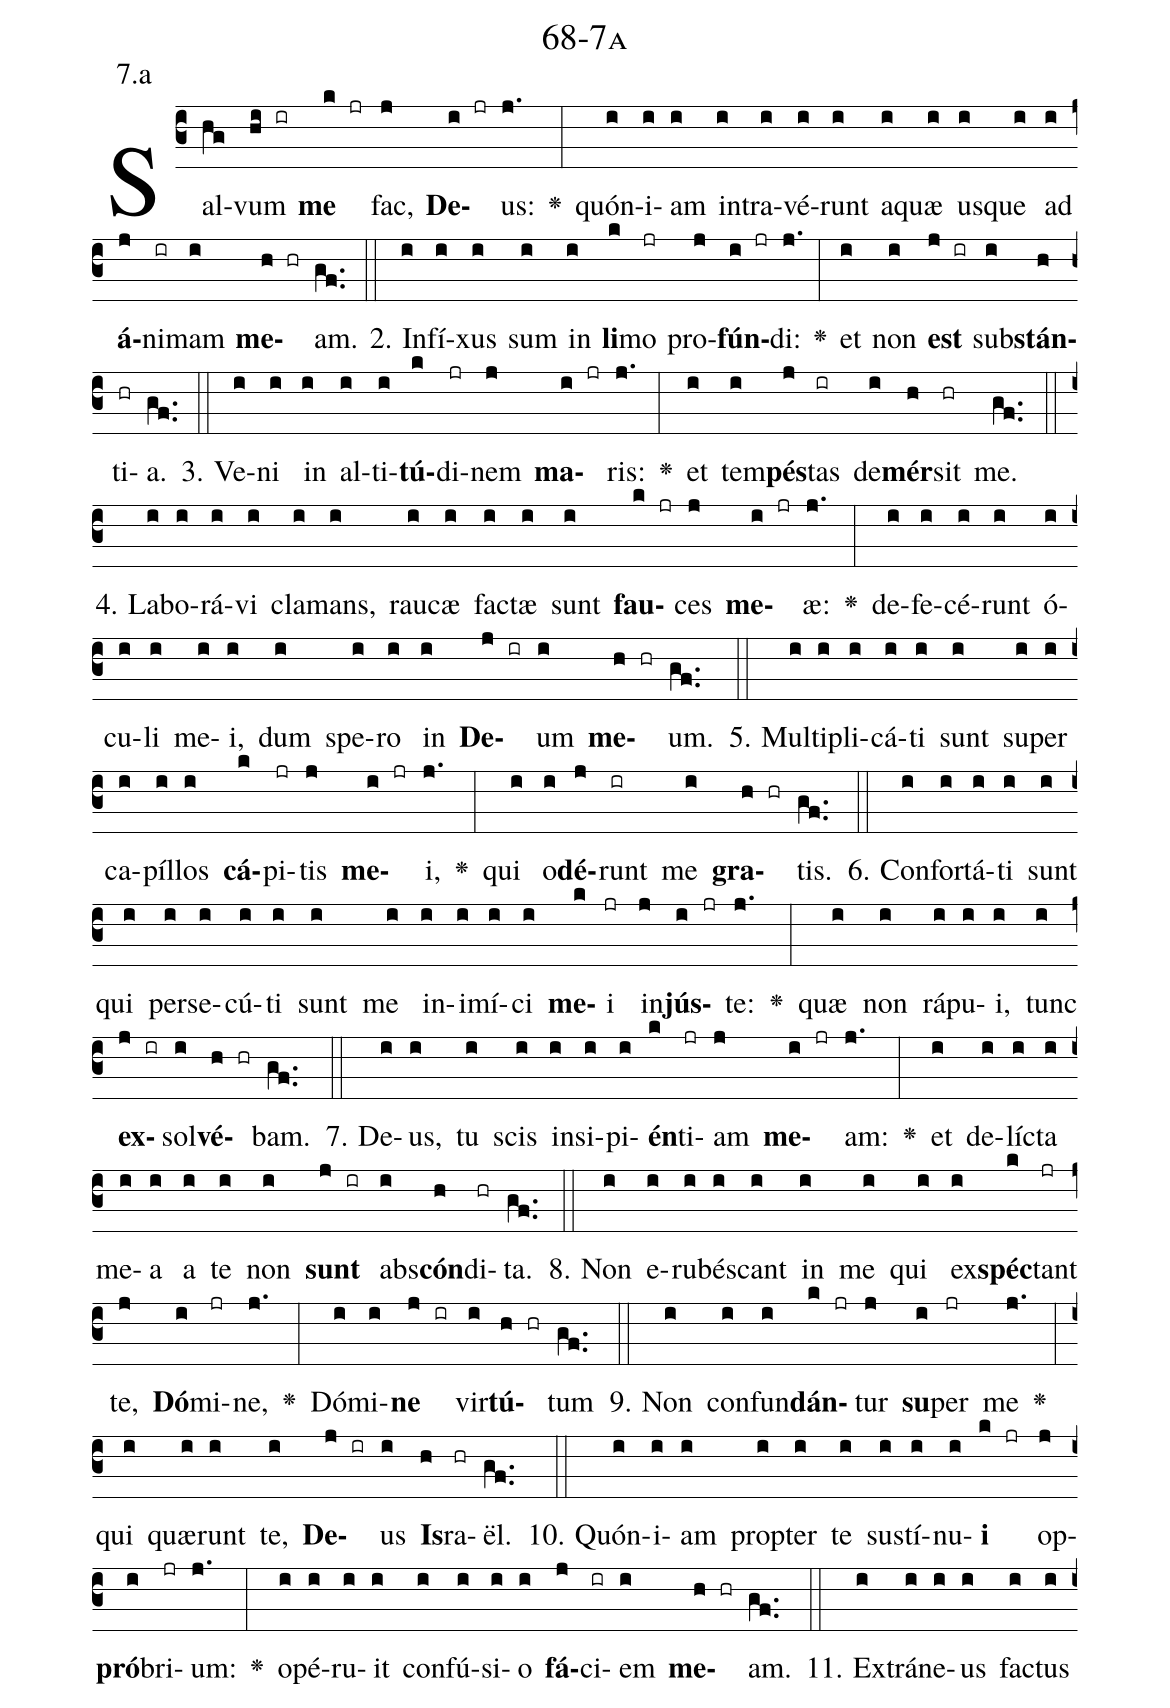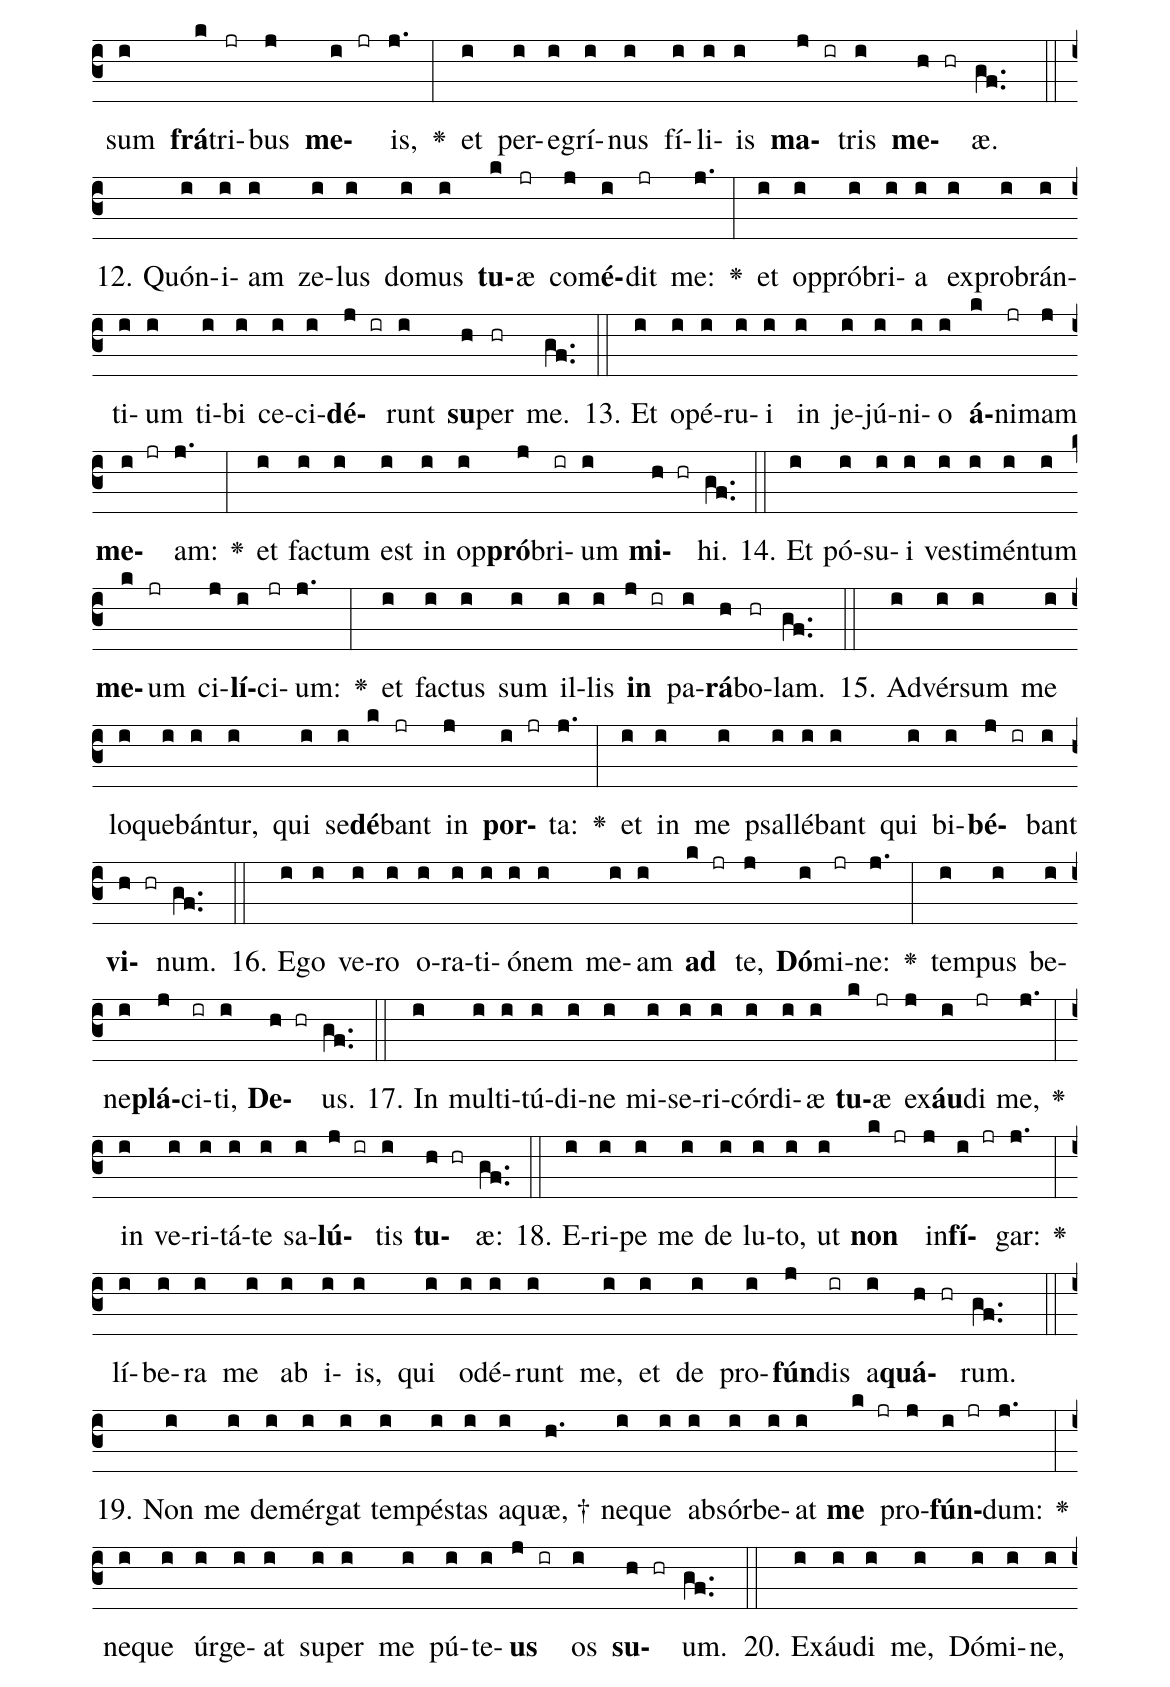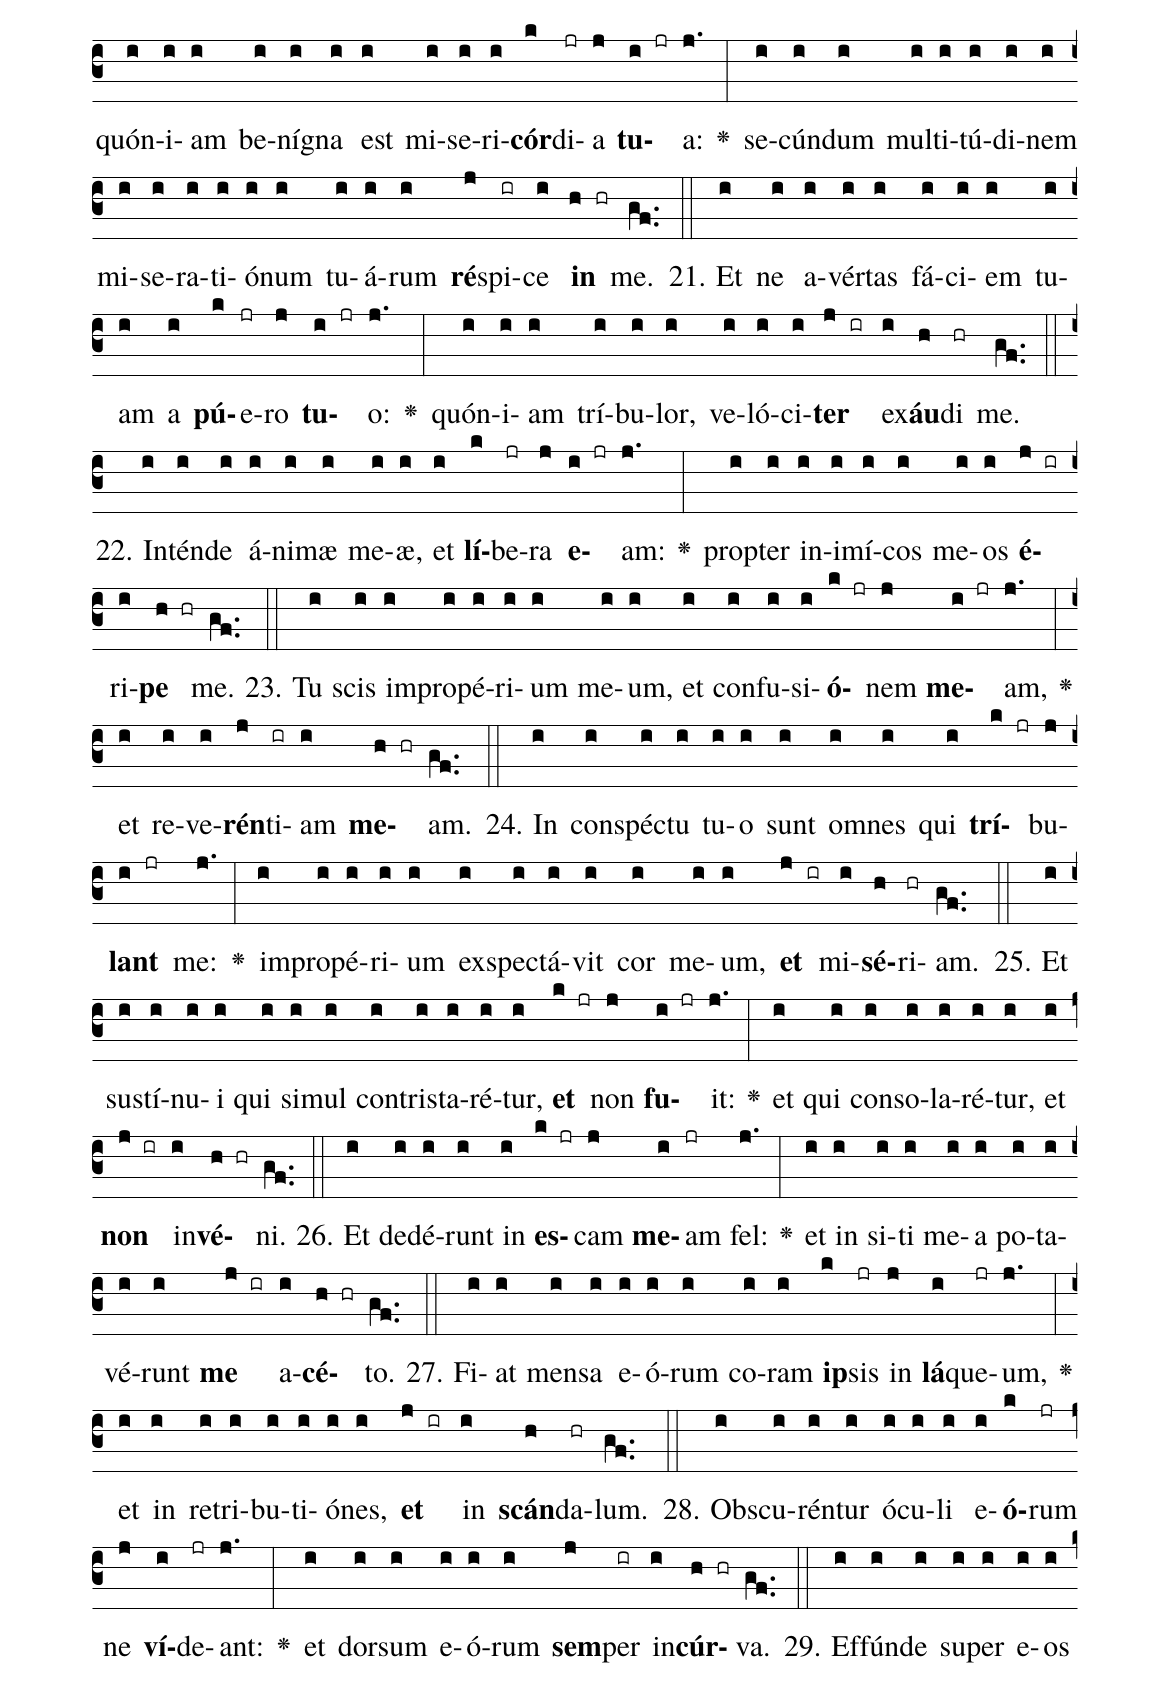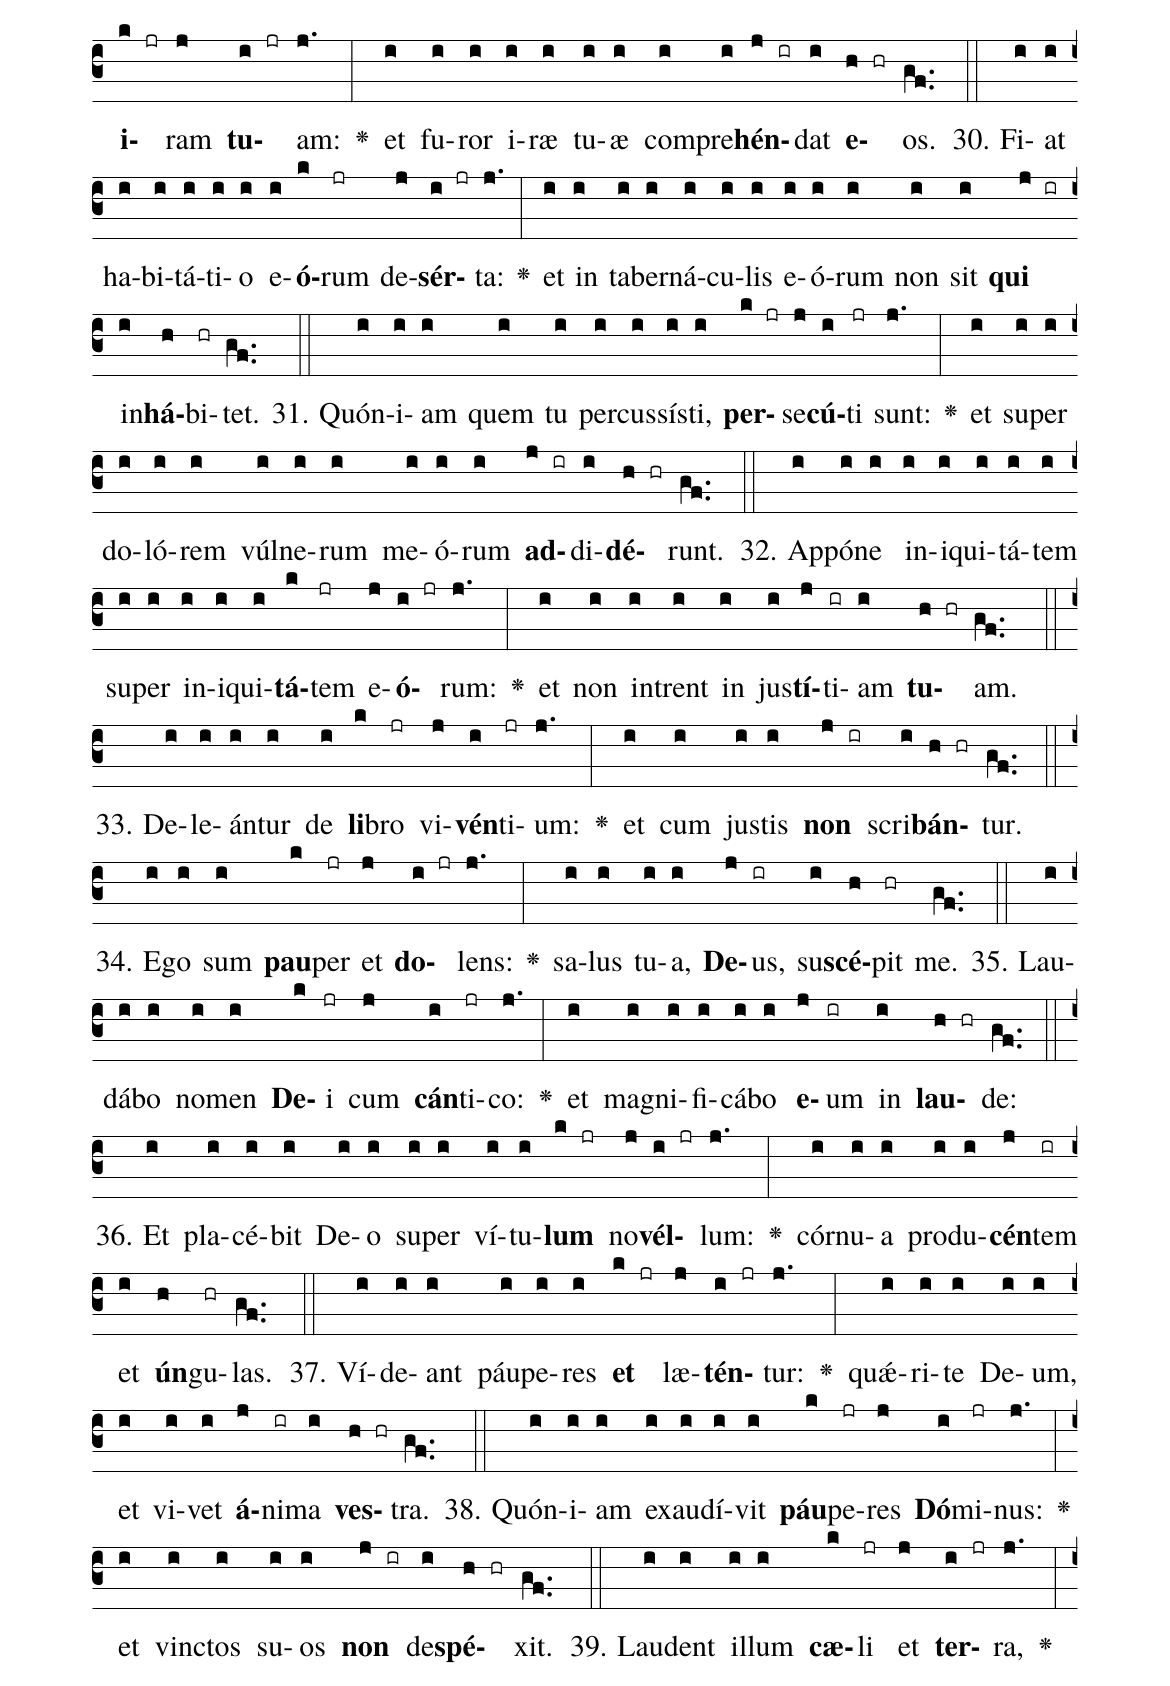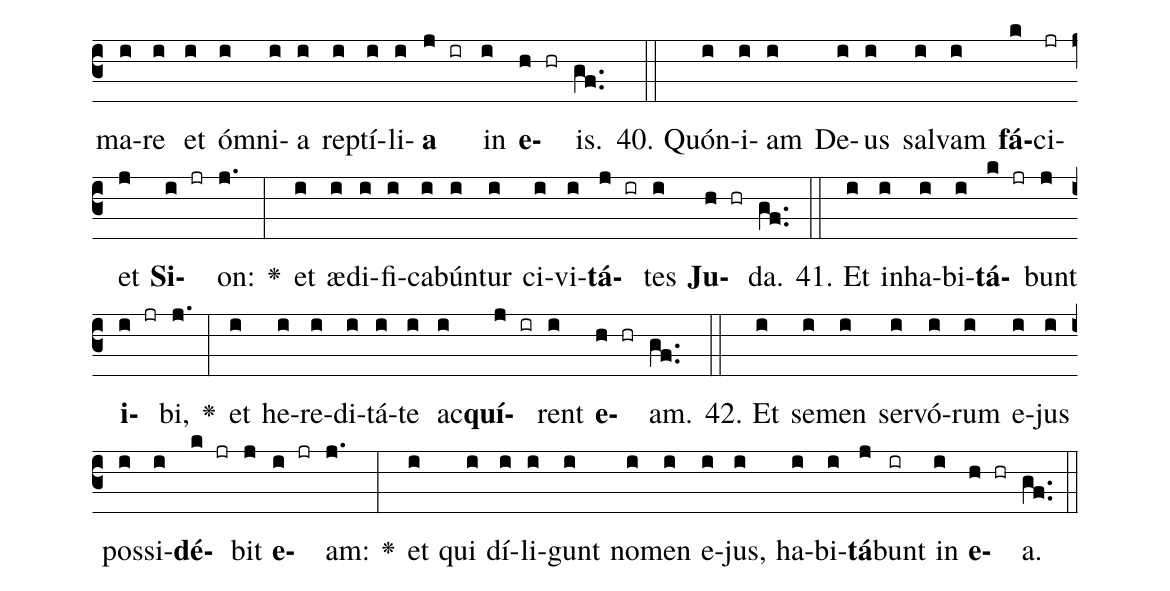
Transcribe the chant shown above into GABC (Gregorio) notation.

name: 68-7a;
annotation: 7.a;
%%
(c3)Sal(hg)vum(hi ir) <b>me</b>(k jr) fac,(j) <b>De</b>(i jr)us:(j.) <v>\greheightstar</v>(:) quón(i)i(i)am(i) in(i)tra(i)vé(i)runt(i) a(i)quæ(i) us(i)que(i) ad(i) <b>á</b>(j)ni(ir)mam(i) <b>me</b>(h hr)am.(gf..) (::)
2. In(i)fí(i)xus(i) sum(i) in(i) <b>li</b>(k)mo(jr) pro(j)<b>fún</b>(i jr)di:(j.) <v>\greheightstar</v>(:) et(i) non(i) <b>est</b>(j ir) sub(i)<b>stán</b>(h)ti(hr)a.(gf..) (::)
3. Ve(i)ni(i) in(i) al(i)ti(i)<b>tú</b>(k)di(jr)nem(j) <b>ma</b>(i jr)ris:(j.) <v>\greheightstar</v>(:) et(i) tem(i)<b>pés</b>(j)tas(ir) de(i)<b>mér</b>(h)sit(hr) me.(gf..) (::)
4. La(i)bo(i)rá(i)vi(i) cla(i)mans,(i) rau(i)cæ(i) fac(i)tæ(i) sunt(i) <b>fau</b>(k jr)ces(j) <b>me</b>(i jr)æ:(j.) <v>\greheightstar</v>(:) de(i)fe(i)cé(i)runt(i) ó(i)cu(i)li(i) me(i)i,(i) dum(i) spe(i)ro(i) in(i) <b>De</b>(j ir)um(i) <b>me</b>(h hr)um.(gf..) (::)
5. Mul(i)ti(i)pli(i)cá(i)ti(i) sunt(i) su(i)per(i) ca(i)píl(i)los(i) <b>cá</b>(k)pi(jr)tis(j) <b>me</b>(i jr)i,(j.) <v>\greheightstar</v>(:) qui(i) o(i)<b>dé</b>(j)runt(ir) me(i) <b>gra</b>(h hr)tis.(gf..) (::)
6. Con(i)for(i)tá(i)ti(i) sunt(i) qui(i) per(i)se(i)cú(i)ti(i) sunt(i) me(i) in(i)i(i)mí(i)ci(i) <b>me</b>(k)i(jr) in(j)<b>jús</b>(i jr)te:(j.) <v>\greheightstar</v>(:) quæ(i) non(i) rá(i)pu(i)i,(i) tunc(i) <b>ex</b>(j ir)sol(i)<b>vé</b>(h hr)bam.(gf..) (::)
7. De(i)us,(i) tu(i) scis(i) in(i)si(i)pi(i)<b>én</b>(k)ti(jr)am(j) <b>me</b>(i jr)am:(j.) <v>\greheightstar</v>(:) et(i) de(i)líc(i)ta(i) me(i)a(i) a(i) te(i) non(i) <b>sunt</b>(j ir) abs(i)<b>cón</b>(h)di(hr)ta.(gf..) (::)
8. Non(i) e(i)ru(i)bés(i)cant(i) in(i) me(i) qui(i) ex(i)<b>spéc</b>(k)tant(jr) te,(j) <b>Dó</b>(i)mi(jr)ne,(j.) <v>\greheightstar</v>(:) Dó(i)mi(i)<b>ne</b>(j ir) vir(i)<b>tú</b>(h hr)tum(gf..) (::)
9. Non(i) con(i)fun(i)<b>dán</b>(k jr)tur(j) <b>su</b>(i)per(jr) me(j.) <v>\greheightstar</v>(:) qui(i) quæ(i)runt(i) te,(i) <b>De</b>(j ir)us(i) <b>Is</b>(h)ra(hr)ël.(gf..) (::)
10. Quón(i)i(i)am(i) prop(i)ter(i) te(i) sus(i)tí(i)nu(i)<b>i</b>(k jr) op(j)<b>pró</b>(i)bri(jr)um:(j.) <v>\greheightstar</v>(:) o(i)pé(i)ru(i)it(i) con(i)fú(i)si(i)o(i) <b>fá</b>(j)ci(ir)em(i) <b>me</b>(h hr)am.(gf..) (::)
11. Ex(i)trá(i)ne(i)us(i) fac(i)tus(i) sum(i) <b>frá</b>(k)tri(jr)bus(j) <b>me</b>(i jr)is,(j.) <v>\greheightstar</v>(:) et(i) per(i)e(i)grí(i)nus(i) fí(i)li(i)is(i) <b>ma</b>(j ir)tris(i) <b>me</b>(h hr)æ.(gf..) (::)
12. Quón(i)i(i)am(i) ze(i)lus(i) do(i)mus(i) <b>tu</b>(k)æ(jr) com(j)<b>é</b>(i)dit(jr) me:(j.) <v>\greheightstar</v>(:) et(i) op(i)pró(i)bri(i)a(i) ex(i)pro(i)brán(i)ti(i)um(i) ti(i)bi(i) ce(i)ci(i)<b>dé</b>(j ir)runt(i) <b>su</b>(h)per(hr) me.(gf..) (::)
13. Et(i) o(i)pé(i)ru(i)i(i) in(i) je(i)jú(i)ni(i)o(i) <b>á</b>(k)ni(jr)mam(j) <b>me</b>(i jr)am:(j.) <v>\greheightstar</v>(:) et(i) fac(i)tum(i) est(i) in(i) op(i)<b>pró</b>(j)bri(ir)um(i) <b>mi</b>(h hr)hi.(gf..) (::)
14. Et(i) pó(i)su(i)i(i) ves(i)ti(i)mén(i)tum(i) <b>me</b>(k)um(jr) ci(j)<b>lí</b>(i)ci(jr)um:(j.) <v>\greheightstar</v>(:) et(i) fac(i)tus(i) sum(i) il(i)lis(i) <b>in</b>(j ir) pa(i)<b>rá</b>(h)bo(hr)lam.(gf..) (::)
15. Ad(i)vér(i)sum(i) me(i) lo(i)que(i)bán(i)tur,(i) qui(i) se(i)<b>dé</b>(k)bant(jr) in(j) <b>por</b>(i jr)ta:(j.) <v>\greheightstar</v>(:) et(i) in(i) me(i) psal(i)lé(i)bant(i) qui(i) bi(i)<b>bé</b>(j ir)bant(i) <b>vi</b>(h hr)num.(gf..) (::)
16. E(i)go(i) ve(i)ro(i) o(i)ra(i)ti(i)ó(i)nem(i) me(i)am(i) <b>ad</b>(k jr) te,(j) <b>Dó</b>(i)mi(jr)ne:(j.) <v>\greheightstar</v>(:) tem(i)pus(i) be(i)ne(i)<b>plá</b>(j)ci(ir)ti,(i) <b>De</b>(h hr)us.(gf..) (::)
17. In(i) mul(i)ti(i)tú(i)di(i)ne(i) mi(i)se(i)ri(i)cór(i)di(i)æ(i) <b>tu</b>(k)æ(jr) ex(j)<b>áu</b>(i)di(jr) me,(j.) <v>\greheightstar</v>(:) in(i) ve(i)ri(i)tá(i)te(i) sa(i)<b>lú</b>(j ir)tis(i) <b>tu</b>(h hr)æ:(gf..) (::)
18. E(i)ri(i)pe(i) me(i) de(i) lu(i)to,(i) ut(i) <b>non</b>(k jr) in(j)<b>fí</b>(i jr)gar:(j.) <v>\greheightstar</v>(:) lí(i)be(i)ra(i) me(i) ab(i) i(i)is,(i) qui(i) o(i)dé(i)runt(i) me,(i) et(i) de(i) pro(i)<b>fún</b>(j)dis(ir) a(i)<b>quá</b>(h hr)rum.(gf..) (::)
19. Non(i) me(i) de(i)mér(i)gat(i) tem(i)pés(i)tas(i) a(i)quæ, †(h.) ne(i)que(i) ab(i)sór(i)be(i)at(i) <b>me</b>(k jr) pro(j)<b>fún</b>(i jr)dum:(j.) <v>\greheightstar</v>(:) ne(i)que(i) úr(i)ge(i)at(i) su(i)per(i) me(i) pú(i)te(i)<b>us</b>(j ir) os(i) <b>su</b>(h hr)um.(gf..) (::)
20. Ex(i)áu(i)di(i) me,(i) Dó(i)mi(i)ne,(i) quón(i)i(i)am(i) be(i)ní(i)gna(i) est(i) mi(i)se(i)ri(i)<b>cór</b>(k)di(jr)a(j) <b>tu</b>(i jr)a:(j.) <v>\greheightstar</v>(:) se(i)cún(i)dum(i) mul(i)ti(i)tú(i)di(i)nem(i) mi(i)se(i)ra(i)ti(i)ó(i)num(i) tu(i)á(i)rum(i) <b>ré</b>(j)spi(ir)ce(i) <b>in</b>(h hr) me.(gf..) (::)
21. Et(i) ne(i) a(i)vér(i)tas(i) fá(i)ci(i)em(i) tu(i)am(i) a(i) <b>pú</b>(k)e(jr)ro(j) <b>tu</b>(i jr)o:(j.) <v>\greheightstar</v>(:) quón(i)i(i)am(i) trí(i)bu(i)lor,(i) ve(i)ló(i)ci(i)<b>ter</b>(j ir) ex(i)<b>áu</b>(h)di(hr) me.(gf..) (::)
22. In(i)tén(i)de(i) á(i)ni(i)mæ(i) me(i)æ,(i) et(i) <b>lí</b>(k)be(jr)ra(j) <b>e</b>(i jr)am:(j.) <v>\greheightstar</v>(:) prop(i)ter(i) in(i)i(i)mí(i)cos(i) me(i)os(i) <b>é</b>(j ir)ri(i)<b>pe</b>(h hr) me.(gf..) (::)
23. Tu(i) scis(i) im(i)pro(i)pé(i)ri(i)um(i) me(i)um,(i) et(i) con(i)fu(i)si(i)<b>ó</b>(k jr)nem(j) <b>me</b>(i jr)am,(j.) <v>\greheightstar</v>(:) et(i) re(i)ve(i)<b>rén</b>(j)ti(ir)am(i) <b>me</b>(h hr)am.(gf..) (::)
24. In(i) con(i)spéc(i)tu(i) tu(i)o(i) sunt(i) om(i)nes(i) qui(i) <b>trí</b>(k jr)bu(j)<b>lant</b>(i jr) me:(j.) <v>\greheightstar</v>(:) im(i)pro(i)pé(i)ri(i)um(i) ex(i)spec(i)tá(i)vit(i) cor(i) me(i)um,(i) <b>et</b>(j ir) mi(i)<b>sé</b>(h)ri(hr)am.(gf..) (::)
25. Et(i) sus(i)tí(i)nu(i)i(i) qui(i) si(i)mul(i) con(i)tris(i)ta(i)ré(i)tur,(i) <b>et</b>(k jr) non(j) <b>fu</b>(i jr)it:(j.) <v>\greheightstar</v>(:) et(i) qui(i) con(i)so(i)la(i)ré(i)tur,(i) et(i) <b>non</b>(j ir) in(i)<b>vé</b>(h hr)ni.(gf..) (::)
26. Et(i) de(i)dé(i)runt(i) in(i) <b>es</b>(k jr)cam(j) <b>me</b>(i)am(jr) fel:(j.) <v>\greheightstar</v>(:) et(i) in(i) si(i)ti(i) me(i)a(i) po(i)ta(i)vé(i)runt(i) <b>me</b>(j ir) a(i)<b>cé</b>(h hr)to.(gf..) (::)
27. Fi(i)at(i) men(i)sa(i) e(i)ó(i)rum(i) co(i)ram(i) <b>ip</b>(k)sis(jr) in(j) <b>lá</b>(i)que(jr)um,(j.) <v>\greheightstar</v>(:) et(i) in(i) re(i)tri(i)bu(i)ti(i)ó(i)nes,(i) <b>et</b>(j ir) in(i) <b>scán</b>(h)da(hr)lum.(gf..) (::)
28. Obs(i)cu(i)rén(i)tur(i) ó(i)cu(i)li(i) e(i)<b>ó</b>(k)rum(jr) ne(j) <b>ví</b>(i)de(jr)ant:(j.) <v>\greheightstar</v>(:) et(i) dor(i)sum(i) e(i)ó(i)rum(i) <b>sem</b>(j)per(ir) in(i)<b>cúr</b>(h hr)va.(gf..) (::)
29. Ef(i)fún(i)de(i) su(i)per(i) e(i)os(i) <b>i</b>(k jr)ram(j) <b>tu</b>(i jr)am:(j.) <v>\greheightstar</v>(:) et(i) fu(i)ror(i) i(i)ræ(i) tu(i)æ(i) com(i)pre(i)<b>hén</b>(j ir)dat(i) <b>e</b>(h hr)os.(gf..) (::)
30. Fi(i)at(i) ha(i)bi(i)tá(i)ti(i)o(i) e(i)<b>ó</b>(k)rum(jr) de(j)<b>sér</b>(i jr)ta:(j.) <v>\greheightstar</v>(:) et(i) in(i) ta(i)ber(i)ná(i)cu(i)lis(i) e(i)ó(i)rum(i) non(i) sit(i) <b>qui</b>(j ir) in(i)<b>há</b>(h)bi(hr)tet.(gf..) (::)
31. Quón(i)i(i)am(i) quem(i) tu(i) per(i)cus(i)sís(i)ti,(i) <b>per</b>(k jr)se(j)<b>cú</b>(i)ti(jr) sunt:(j.) <v>\greheightstar</v>(:) et(i) su(i)per(i) do(i)ló(i)rem(i) vúl(i)ne(i)rum(i) me(i)ó(i)rum(i) <b>ad</b>(j ir)di(i)<b>dé</b>(h hr)runt.(gf..) (::)
32. Ap(i)pó(i)ne(i) in(i)i(i)qui(i)tá(i)tem(i) su(i)per(i) in(i)i(i)qui(i)<b>tá</b>(k)tem(jr) e(j)<b>ó</b>(i jr)rum:(j.) <v>\greheightstar</v>(:) et(i) non(i) in(i)trent(i) in(i) jus(i)<b>tí</b>(j)ti(ir)am(i) <b>tu</b>(h hr)am.(gf..) (::)
33. De(i)le(i)án(i)tur(i) de(i) <b>li</b>(k)bro(jr) vi(j)<b>vén</b>(i)ti(jr)um:(j.) <v>\greheightstar</v>(:) et(i) cum(i) jus(i)tis(i) <b>non</b>(j ir) scri(i)<b>bán</b>(h hr)tur.(gf..) (::)
34. E(i)go(i) sum(i) <b>pau</b>(k)per(jr) et(j) <b>do</b>(i jr)lens:(j.) <v>\greheightstar</v>(:) sa(i)lus(i) tu(i)a,(i) <b>De</b>(j)us,(ir) su(i)<b>scé</b>(h)pit(hr) me.(gf..) (::)
35. Lau(i)dá(i)bo(i) no(i)men(i) <b>De</b>(k)i(jr) cum(j) <b>cán</b>(i)ti(jr)co:(j.) <v>\greheightstar</v>(:) et(i) ma(i)gni(i)fi(i)cá(i)bo(i) <b>e</b>(j)um(ir) in(i) <b>lau</b>(h hr)de:(gf..) (::)
36. Et(i) pla(i)cé(i)bit(i) De(i)o(i) su(i)per(i) ví(i)tu(i)<b>lum</b>(k jr) no(j)<b>vél</b>(i jr)lum:(j.) <v>\greheightstar</v>(:) cór(i)nu(i)a(i) pro(i)du(i)<b>cén</b>(j)tem(ir) et(i) <b>ún</b>(h)gu(hr)las.(gf..) (::)
37. Ví(i)de(i)ant(i) páu(i)pe(i)res(i) <b>et</b>(k jr) læ(j)<b>tén</b>(i jr)tur:(j.) <v>\greheightstar</v>(:) quǽ(i)ri(i)te(i) De(i)um,(i) et(i) vi(i)vet(i) <b>á</b>(j)ni(ir)ma(i) <b>ves</b>(h hr)tra.(gf..) (::)
38. Quón(i)i(i)am(i) ex(i)au(i)dí(i)vit(i) <b>páu</b>(k)pe(jr)res(j) <b>Dó</b>(i)mi(jr)nus:(j.) <v>\greheightstar</v>(:) et(i) vinc(i)tos(i) su(i)os(i) <b>non</b>(j ir) de(i)<b>spé</b>(h hr)xit.(gf..) (::)
39. Lau(i)dent(i) il(i)lum(i) <b>cæ</b>(k)li(jr) et(j) <b>ter</b>(i jr)ra,(j.) <v>\greheightstar</v>(:) ma(i)re(i) et(i) óm(i)ni(i)a(i) rep(i)tí(i)li(i)<b>a</b>(j ir) in(i) <b>e</b>(h hr)is.(gf..) (::)
40. Quón(i)i(i)am(i) De(i)us(i) sal(i)vam(i) <b>fá</b>(k)ci(jr)et(j) <b>Si</b>(i jr)on:(j.) <v>\greheightstar</v>(:) et(i) æ(i)di(i)fi(i)ca(i)bún(i)tur(i) ci(i)vi(i)<b>tá</b>(j ir)tes(i) <b>Ju</b>(h hr)da.(gf..) (::)
41. Et(i) in(i)ha(i)bi(i)<b>tá</b>(k jr)bunt(j) <b>i</b>(i jr)bi,(j.) <v>\greheightstar</v>(:) et(i) he(i)re(i)di(i)tá(i)te(i) ac(i)<b>quí</b>(j ir)rent(i) <b>e</b>(h hr)am.(gf..) (::)
42. Et(i) se(i)men(i) ser(i)vó(i)rum(i) e(i)jus(i) pos(i)si(i)<b>dé</b>(k jr)bit(j) <b>e</b>(i jr)am:(j.) <v>\greheightstar</v>(:) et(i) qui(i) dí(i)li(i)gunt(i) no(i)men(i) e(i)jus,(i) ha(i)bi(i)<b>tá</b>(j)bunt(ir) in(i) <b>e</b>(h hr)a.(gf..) (::)
